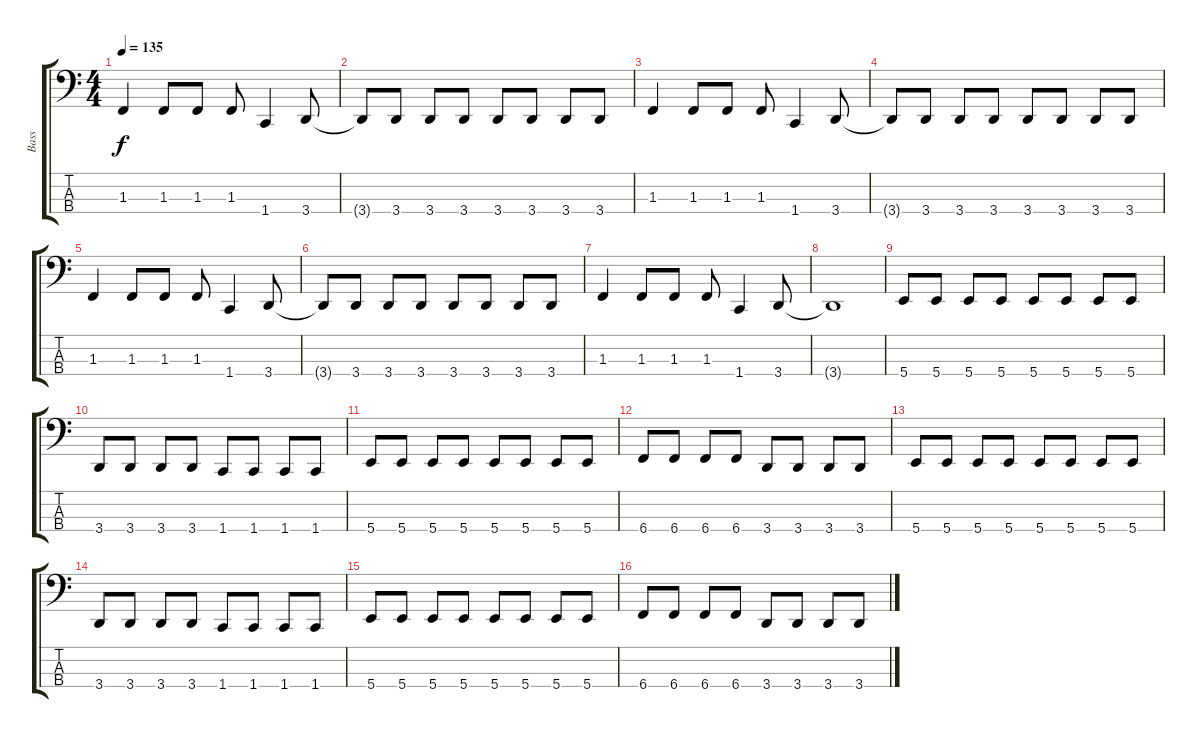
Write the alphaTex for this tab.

\track ("Bass" "Bass") {instrument electricbasspick}
\staff {score tabs}
\tuning (D2 A1 E1 B0) {hide}
\ts (4 4)
\tempo 135
\clef f4
\ks c
1.3.4{dy f} 1.3.8 1.3.8 1.3.8 1.4.4 3.4.8 |
3.4{t}.8 3.4.8 3.4.8 3.4.8 3.4.8 3.4.8 3.4.8 3.4.8 |
1.3.4 1.3.8 1.3.8 1.3.8 1.4.4 3.4.8 |
3.4{t}.8 3.4.8 3.4.8 3.4.8 3.4.8 3.4.8 3.4.8 3.4.8 |
1.3.4 1.3.8 1.3.8 1.3.8 1.4.4 3.4.8 |
3.4{t}.8 3.4.8 3.4.8 3.4.8 3.4.8 3.4.8 3.4.8 3.4.8 |
1.3.4 1.3.8 1.3.8 1.3.8 1.4.4 3.4.8 |
3.4{t}.1 |
5.4.8 5.4.8 5.4.8 5.4.8 5.4.8 5.4.8 5.4.8 5.4.8 |
3.4.8 3.4.8 3.4.8 3.4.8 1.4.8 1.4.8 1.4.8 1.4.8 |
5.4.8 5.4.8 5.4.8 5.4.8 5.4.8 5.4.8 5.4.8 5.4.8 |
6.4.8 6.4.8 6.4.8 6.4.8 3.4.8 3.4.8 3.4.8 3.4.8 |
5.4.8 5.4.8 5.4.8 5.4.8 5.4.8 5.4.8 5.4.8 5.4.8 |
3.4.8 3.4.8 3.4.8 3.4.8 1.4.8 1.4.8 1.4.8 1.4.8 |
5.4.8 5.4.8 5.4.8 5.4.8 5.4.8 5.4.8 5.4.8 5.4.8 |
6.4.8 6.4.8 6.4.8 6.4.8 3.4.8 3.4.8 3.4.8 3.4.8
